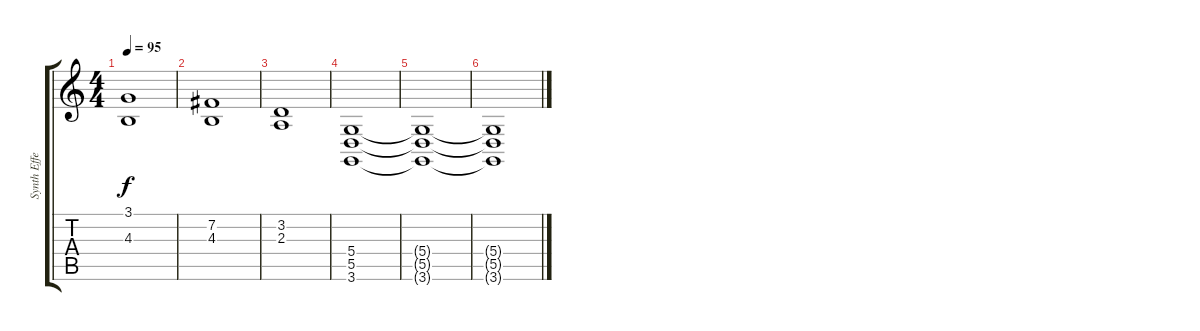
\track ("Synth Effects" "Synth Effe") {instrument stringensemble2}
\staff {score tabs}
\tuning (E4 B3 G3 D3 A2 E2) {hide}
\ts (4 4)
\tempo 95
\clef g2
\ks c
(3.1 4.3).1{dy f} |
(7.2 4.3).1 |
(3.2 2.3).1 |
(5.4 5.5 3.6).1{volume 0} |
(5.4{t} 5.5{t} 3.6{t}).1 |
(5.4{t} 5.5{t} 3.6{t}).1
